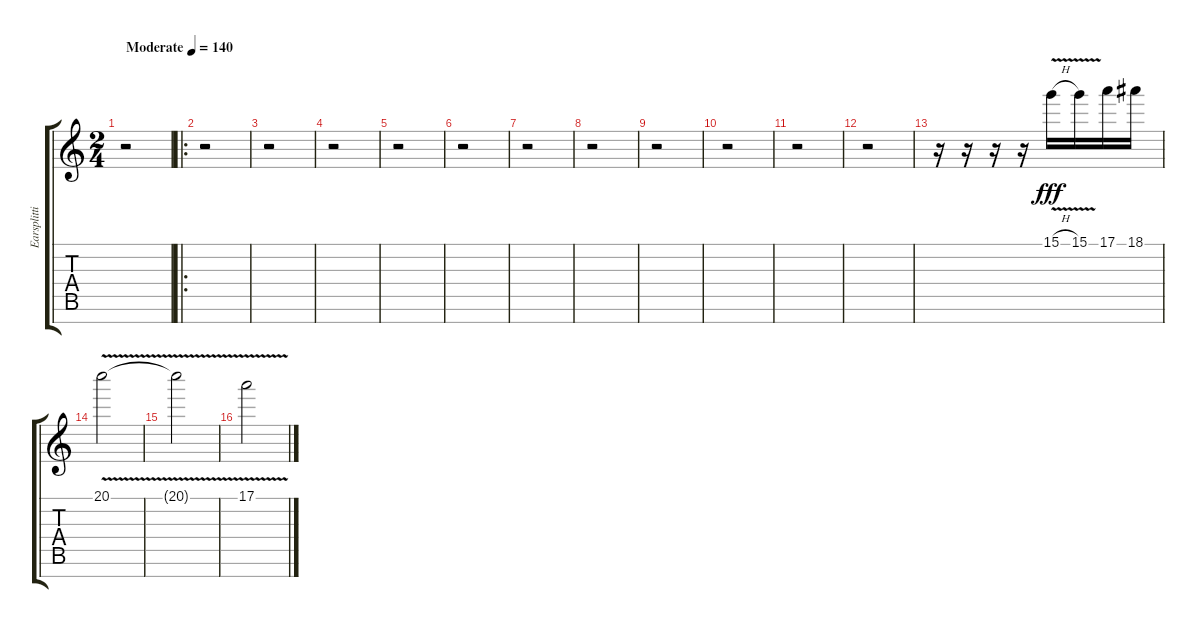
\track ("Earsplitting Shakuhachi" "Earsplitti") {instrument shakuhachi}
\staff {score tabs}
\tuning (E5 E4 B3 G3 D3 A2 E2) {hide}
\ts (2 4)
\tempo (140 "Moderate")
\clef g2
\ks c
r.2{dy fff instrument shakuhachi} |
\ro
r.2 |
r.2 |
r.2 |
r.2 |
r.2 |
r.2 |
r.2 |
r.2 |
r.2 |
r.2 |
r.2 |
r.16 r.16 r.16 r.16 15.1{v h}.16 15.1{v}.16 17.1.16 18.1.16 |
20.1{v}.2 |
20.1{v t}.2 |
17.1{v}.2
